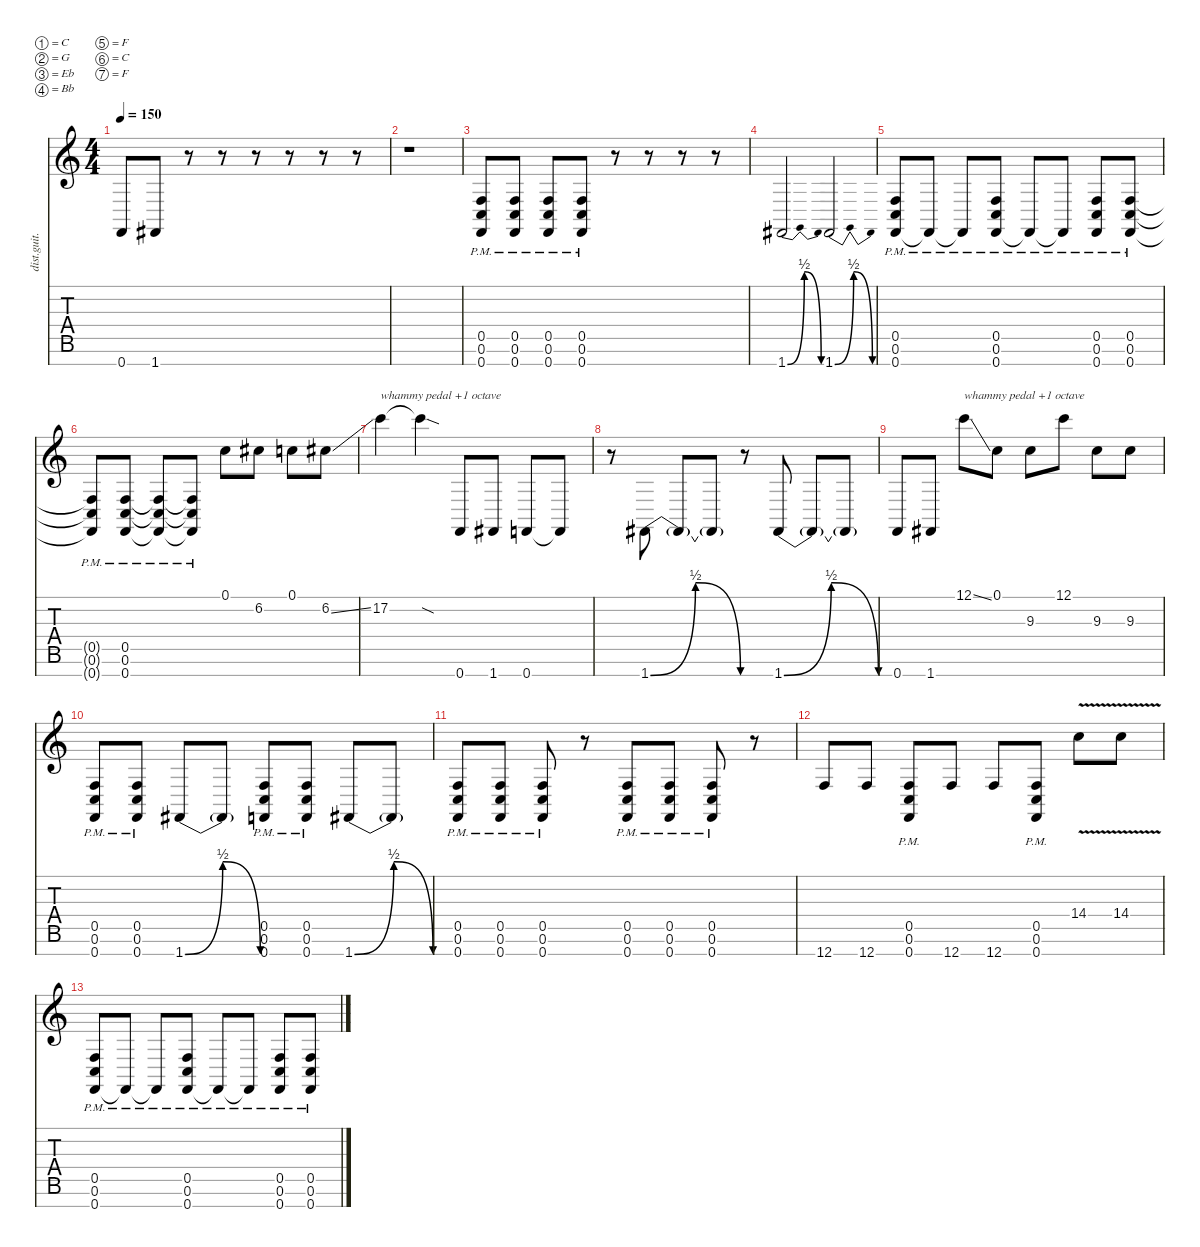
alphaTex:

\defaultSystemsLayout 4
\hideDynamics
\bracketExtendMode nobrackets
\otherSystemsTrackNameOrientation horizontal
\track ("Distortion Guitar" "dist.guit.") {instrument distortionguitar}
\staff {score tabs}
\tuning (C4 G3 Eb3 Bb2 F2 C2 F1)
\ts (4 4)
\tempo 150
\clef g2
\ks c
0.7.8{dy mf beam Up} 1.7{acc #}.8{beam Up} r.8{beam Up} r.8{beam Up} r.8{beam Up} r.8{beam Up} r.8{beam Up} r.8{beam Up} |
r.1{beam Down} |
(0.7{pm} 0.5{pm} 0.6{pm}).8{beam Up} (0.7{pm} 0.6{pm} 0.5{pm}).8{beam Up} (0.7{pm} 0.5{pm} 0.6{pm}).8{beam Up} (0.7{pm} 0.6{pm} 0.5{pm}).8{beam Up} r.8{beam Up} r.8{beam Up} r.8{beam Up} r.8{beam Up} |
1.7{be (bendrelease 0 0 10.2 2 20.4 2 30 0) acc #}.2{beam Up} 1.7{be (bendrelease 0 0 10.2 2 20.4 2 30 0) acc #}.2{beam Up} |
(0.7{pm} 0.6{pm} 0.5{pm}).8{beam Up} 0.7{pm t}.8{beam Up} 0.7{pm t}.8{beam Up} (0.7{pm} 0.5{pm} 0.6{pm}).8{beam Up} 0.7{pm t}.8{beam Up} 0.7{pm t}.8{beam Up} (0.7{pm} 0.6{pm} 0.5{pm}).8{beam Up} (0.7{pm} 0.5{pm} 0.6{pm}).8{beam Up} |
(0.7{pm t} 0.5{pm t} 0.6{pm t}).8{beam Up} (0.7{pm} 0.5{pm} 0.6{pm}).8{beam Up} (0.7{pm t} 0.5{pm t} 0.6{pm t}).8{beam Up} (0.7{pm t} 0.5{pm t} 0.6{pm t}).8{beam Up} 0.1.8{beam Down} 6.2{acc #}.8{beam Down} 0.1.8{beam Down} 6.2{ss acc #}.8{beam Down} |
17.2.4{txt "whammy pedal +1 octave" beam Down} 17.2{sod t}.4{beam Down} 0.7.8{beam Up} 1.7{acc #}.8{beam Up} 0.7.8{beam Up} 0.7{t}.8{beam Up} |
r.8{beam Down} 1.7{be (bendrelease 0 0 10.799999999999999 2 20.4 2 30 0) acc #}.8{beam Up} 1.7{t acc #}.8{beam Up} 1.7{t acc #}.8{beam Up} r.8{beam Up} 1.7{be (bendrelease 0 0 9.6 2 20.4 2 30 0) acc #}.8{beam Up} 1.7{t acc #}.8{beam Up} 1.7{t acc #}.8{beam Up} |
0.7.8{beam Up} 1.7{acc #}.8{beam Up} 12.1{ss}.8{txt "whammy pedal +1 octave" beam Down} 0.1.8{beam Down} 9.3.8{beam Down} 12.1.8{beam Down} 9.3.8{beam Down} 9.3.8{beam Down} |
(0.7{pm} 0.6{pm} 0.5{pm}).8{beam Up} (0.7{pm} 0.5{pm} 0.6{pm}).8{beam Up} 1.7{be (bendrelease 0 0 10.2 2 20.4 2 30 0) acc #}.8{beam Up} 1.7{t acc #}.8{beam Up} (0.7{pm} 0.6{pm} 0.5{pm}).8{beam Up} (0.7{pm} 0.5{pm} 0.6{pm}).8{beam Up} 1.7{be (bendrelease 0 0 10.2 2 20.4 2 30 0) acc #}.8{beam Up} 1.7{t acc #}.8{beam Up} |
(0.7{pm} 0.6{pm} 0.5{pm}).8{beam Up} (0.7{pm} 0.5{pm} 0.6{pm}).8{beam Up} (0.7{pm} 0.6{pm} 0.5{pm}).8{beam Up} r.8{beam Up} (0.7{pm} 0.5{pm} 0.6{pm}).8{beam Up} (0.7{pm} 0.6{pm} 0.5{pm}).8{beam Up} (0.7{pm} 0.5{pm} 0.6{pm}).8{beam Up} r.8{beam Up} |
12.7.8{beam Up} 12.7.8{beam Up} (0.7{pm} 0.6{pm} 0.5{pm}).8{beam Up} 12.7.8{beam Up} 12.7.8{beam Up} (0.7{pm} 0.6{pm} 0.5{pm}).8{beam Up} 14.4{v}.8{beam Down} 14.4{v}.8{beam Down} |
(0.7{pm} 0.6{pm} 0.5{pm}).8{beam Up} 0.7{pm t}.8{beam Up} 0.7{pm t}.8{beam Up} (0.7{pm} 0.5{pm} 0.6{pm}).8{beam Up} 0.7{pm t}.8{beam Up} 0.7{pm t}.8{beam Up} (0.7{pm} 0.6{pm} 0.5{pm}).8{beam Up} (0.7{pm} 0.5{pm} 0.6{pm}).8{beam Up}
